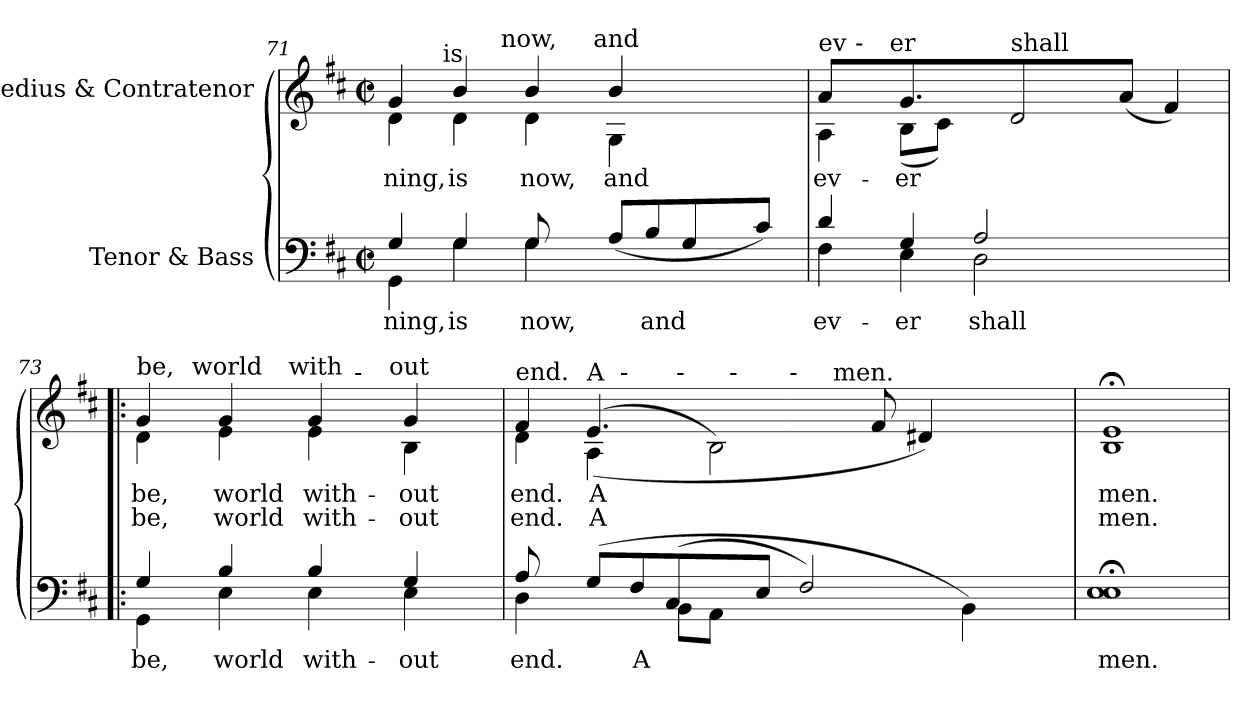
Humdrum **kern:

**kern	**text	**kern	**text	**text
*part2	*part2	*part1	*part1	*part1
*staff2	*staff2	*staff1	*staff1	*staff1
*I"Tenor &  Bass	*	*I"Medius &  Contratenor	*	*
*clefF4	*	*clefG2	*	*
*k[f#c#]	*	*k[f#c#]	*	*
*D:	*	*D:	*	*
*M2/2	*	*M2/2	*	*
*met(c|)	*	*met(c|)	*	*
=71	=71	=71	=71	=71
*^	*	*	*	*
!	!	!LO:LY:b:cj	!	!LO:LY:b:cj	!
*	*	*	*^	*	*
*	*	*	*	*^	*	*
*	*	*	*	*	*^	*	*
*	*	*	*	*	*	*^	*	*
4G/	4GG\	-ning,	4g/	4d\	8...ryy	4..ryy	2ryy	-ning,	.
!	!	!	!	!	!LO:TX:a:t=is	!	!	!	!
.	.	.	.	.	1ryy	.	.	.	.
!	!	!LO:LY:b:cj	!	!	!	!	!	!LO:LY:b:cj	!
4G/	4G\	is	4b/	4d\	.	.	.	is	.
!	!	!	!	!	!	!LO:TX:a:t=now,	!	!	!
.	.	.	.	.	.	2...ryy	.	.	.
!	!	!LO:LY:b:cj	!	!	!	!	!	!LO:LY:b:cj	!
4G\	8G/	now,	4b/	4d\	.	.	8..ryy	now,	.
.	2.ryy	.	.	.	.	.	.	.	.
!	!	!	!	!	!	!	!LO:TX:a:t=and	!	!
.	.	.	.	.	.	.	2ryy	.	.
!	!	!LO:LY:b:cj	!	!	!	!	!	!LO:LY:b:cj	!
(>8A/L	.	.	4b/	4G\	.	.	.	and	.
!	!	!LO:LY:b:cj	!	!	!	!	!	!	!
8B/	.	and	.	.	.	.	.	.	.
4G\	.	.	4.ryy	4.ryy	.	.	.	.	.
.	.	.	.	.	.	.	8ryy	.	.
.	.	.	.	.	8ryy	.	.	.	.
!	!	!LO:LY:b:cj	!	!	!	!	!	!	!
8c#/J)	.	.	.	.	.	.	.	.	.
.	.	.	.	.	.	.	32ryy	.	.
.	.	.	.	.	64ryy	.	.	.	.
=72	=72	=72	=72	=72	=72	=72	=72	=72	=72
!	!	!	!LO:TX:a:t=ev	!	!	!	!	!	!
!	!	!LO:LY:b:cj	!	!	!	!	!	!LO:LY:b:cj	!
*	*	*	*	*	*	*v	*v	*	*
4d/	4F#\	ev-	4a/	4A\	8ryy	8...ryy	ev-	.
!	!	!	!	!	!LO:TX:a:t=-	!	!	!
.	.	.	.	.	1ryy	.	.	.
!	!	!	!	!	!	!LO:TX:a:t=er	!	!
.	.	.	.	.	.	1ryy	.	.
!	!	!LO:LY:b:cj	!	!	!	!	!LO:LY:b:cj	!
4G/	4E\	-er	4.g/	(<8B\L	.	.	er	.
!	!	!	!	!	!	!	!LO:LY:b:cj	!
.	.	.	.	8c#\J)	.	.	.	.
!	!	!LO:LY:b:cj	!	!	!	!	!	!
2A/	2D\	shall	.	1ryy	.	.	.	.
!	!	!	!LO:TX:a:t=shall	!	!	!	!	!
.	.	.	2d\	.	.	.	.	.
2ryy	2ryy	.	.	.	.	.	.	.
!	!	!	!	!	!	!	!LO:LY:b:cj	!
.	.	.	(>8a/J	.	4.ryy	.	-	.
.	.	.	.	.	.	4ryy	.	.
!	!	!	!	!	!	!	!LO:LY:b:cj	!
.	.	.	4f#/)	.	.	.	.	.
.	.	.	.	.	.	64ryy	.	.
!!LO:PB:g=z
=73!|:	=73!|:	=73!|:	=73!|:	=73!|:	=73!|:	=73!|:	=73!|:	=73!|:
!	!	!	!LO:TX:a:t=be,	!	!	!	!	!
!	!	!LO:LY:b:cj	!	!	!	!	!LO:LY:b:cj	!LO:LY:b:cj
*	*	*	*	*	*^	*^	*	*
*	*	*	*	*	*	*	*	*	*	*
4G/	4GG\	be,	4g/	4d\	8ryy	4ryy	2ryy	2ryy	be,	be,
.	.	.	.	.	32.ryy	.	.	.	.	.
!	!	!	!	!	!LO:TX:a:t=world	!	!	!	!	!
.	.	.	.	.	2ryy	.	.	.	.	.
!	!	!LO:LY:b:cj	!	!	!	!	!	!	!LO:LY:b:cj	!LO:LY:b:cj
4B/	4E\	world	4g/	4e\	.	8ryy	.	.	world	world
.	.	.	.	.	.	16ryy	.	.	.	.
.	.	.	.	.	.	64ryy	.	.	.	.
!	!	!	!	!	!	!LO:TX:a:t=with	!	!	!	!
.	.	.	.	.	.	2ryy	.	.	.	.
!	!	!LO:LY:b:cj	!	!	!	!	!	!	!LO:LY:b:cj	!LO:LY:b:cj
4B/	4E\	with-	4g/	4e\	.	.	8ryy	8..ryy	with-	-with-
.	.	.	.	.	.	.	64ryy	.	.	.
!	!	!	!	!	!	!	!LO:TX:a:t=-	!	!	!
.	.	.	.	.	.	.	4ryy	.	.	.
.	.	.	.	.	4ryy	.	.	.	.	.
!	!	!	!	!	!	!	!	!LO:TX:a:t=out	!	!
.	.	.	.	.	.	.	.	4ryy	.	.
!	!	!LO:LY:b:cj	!	!	!	!	!	!	!LO:LY:b:cj	!LO:LY:b:cj
4G/	4E\	-out	4g/	4B\	.	.	.	.	-out	out
.	.	.	.	.	.	.	16..ryy	.	.	.
.	.	.	.	.	16ryy	.	.	.	.	.
.	.	.	.	.	.	32.ryy	.	.	.	.
.	.	.	.	.	.	.	.	32ryy	.	.
.	.	.	.	.	64ryy	.	.	.	.	.
=74	=74	=74	=74	=74	=74	=74	=74	=74	=74	=74
!	!	!	!LO:TX:a:t=end.	!	!	!	!	!	!	!
!	!	!LO:LY:b:cj	!	!	!	!	!	!	!LO:LY:b:cj	!LO:LY:b:cj
*	*	*	*	*	*	*	*	*^	*	*
4D\	8A/	end.	4f#/	4d\	4ryy	2ryy	2ryy	2ryy	2ryy	end.	end.
.	4.ryy	.	.	.	.	.	.	.	.	.	.
!	!	!	!LO:TX:a:t=A	!	!	!	!	!	!	!	!
!	!	!LO:LY:b:cj	!	!	!	!	!	!	!	!LO:LY:b:cj	!LO:LY:b:cj
(>8G/L	.	.	(>4.e/	(<4A\	16..ryy	.	.	.	.	A-	-A-
!	!	!	!	!	!LO:TX:a:t=-	!	!	!	!	!	!
.	.	.	.	.	1ryy	.	.	.	.	.	.
!	!	!LO:LY:b:cj	!	!	!	!	!	!	!	!	!
8F#/	.	A-	.	.	.	.	.	.	.	.	.
!	!	!LO:LY:b:cj	!	!	!	!	!	!	!	!	!
(<4C#\	8BB\L	--	.	8ryy	.	64ryy	8ryy	4ryy	4ryy	.	.
!	!	!	!	!	!	!LO:TX:a:t=-	!	!	!	!	!
.	.	.	.	.	.	1ryy	.	.	.	.	.
!	!	!LO:LY:b:cj	!	!	!	!	!	!	!	!	!
.	8AA\J	--	2B\)	1ryy	.	.	32.ryy	.	.	.	.
!	!	!	!	!	!	!	!LO:TX:a:t=-	!	!	!	!
.	.	.	.	.	.	.	2ryy	.	.	.	.
!	!	!LO:LY:b:cj	!	!	!	!	!	!	!	!	!
8E/J	2..ryy	--	.	.	.	.	.	16..ryy	8...ryy	.	.
!	!	!	!	!	!	!	!	!LO:TX:a:t=-	!	!	!
.	.	.	.	.	.	.	.	2ryy	.	.	.
2F#/)	.	.	.	.	.	.	.	.	.	.	.
!	!	!	!	!	!	!	!	!	!LO:TX:a:t=men.	!	!
.	.	.	.	.	.	.	.	.	2ryy	.	.
!	!	!	!	!	!	!	!	!	!	!LO:LY:b:cj	!LO:LY:b:cj
.	.	.	8f#/	.	.	.	.	.	.	--	--
.	.	.	.	.	.	.	4ryy	.	.	.	.
!	!	!	!	!	!	!	!	!	!	!LO:LY:b:cj	!LO:LY:b:cj
.	.	.	4d#X/)	.	.	.	.	.	.	--	--
.	.	.	.	.	4ryy	.	.	4ryy	.	.	.
!	!	!LO:LY:b:cj	!	!	!	!	!	!	!	!	!
4BB\)	.	--	.	.	.	.	.	.	.	.	.
.	.	.	.	.	.	.	8ryy	.	.	.	.
.	.	.	.	.	.	.	.	.	8ryy	.	.
.	.	.	8ryy	.	.	.	.	.	.	.	.
.	.	.	.	.	.	16..ryy	.	.	.	.	.
.	.	.	.	.	.	.	16ryy	.	.	.	.
.	.	.	.	.	64ryy	.	64ryy	64ryy	64ryy	.	.
=75	=75	=75	=75	=75	=75	=75	=75	=75	=75	=75	=75
!	!	!LO:LY:b:cj	!	!	!	!	!	!	!	!LO:LY:b:cj	!LO:LY:b:cj
*v	*v	*	*	*	*	*	*	*	*	*	*
*	*	*v	*v	*v	*v	*v	*v	*v	*	*
1E;< 1E;<	-men.	1e;< 1B;<	-men.	men.
=!	=!	=!	=!	=!
*-	*-	*-	*-	*-
